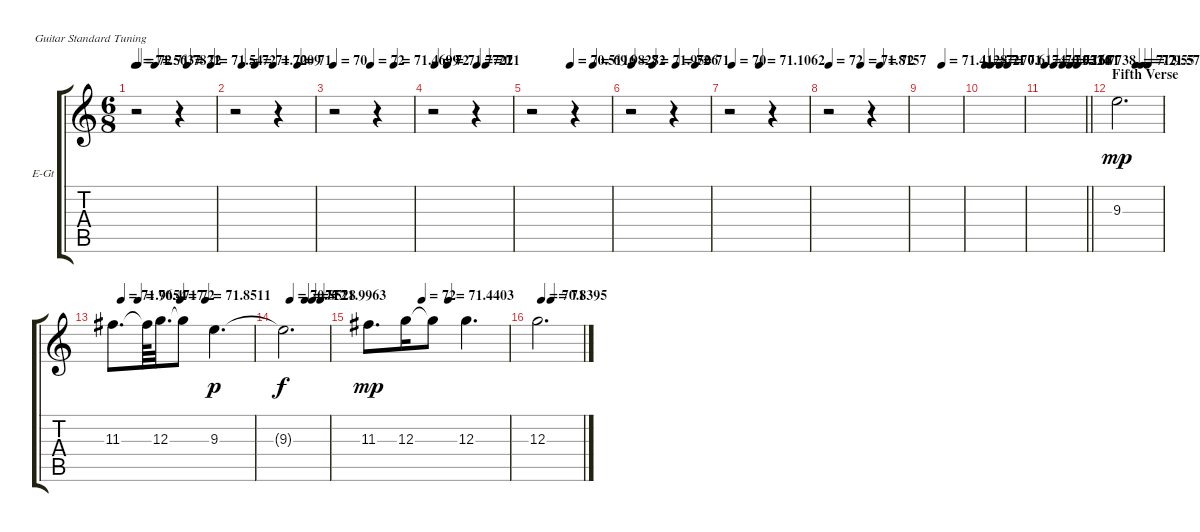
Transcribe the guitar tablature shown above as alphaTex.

\bracketExtendMode groupsimilarinstruments
\firstSystemTrackNameOrientation horizontal
\otherSystemsTrackNameOrientation horizontal
\track ("Electric hi gain 2" "E-Gt") {instrument distortionguitar}
\staff {score tabs}
\tuning (E4 B3 G3 D3 A2 E2)
\ts (6 8)
\tempo
71.5637
\tempo (72 0.03125)
\tempo (71.7821 0.24375)
\tempo (72 0.65)
\tempo (71.54 0.95)
\accidentals auto
\clef g2
\ottava regular
\simile none
\ks c
r.2{dy p} r.4 |
\tempo (72 0.09375)
\tempo (71.7009 0.2625)
\tempo (72 0.4875)
\tempo (71 0.79375)
r.2 r.4 |
\tempo 70
\tempo (72 0.46875)
\tempo (71.4699 0.7625)
r.2 r.4 |
\tempo (72 0.0375)
\tempo (71.7722 0.19375)
\tempo (70 0.5625)
\tempo (71 0.675)
r.2 r.4 |
\tempo (70.5116 0.49375)
\tempo (69.9828 0.78125)
r.2 r.4 |
\tempo (72 0.025)
\tempo (71.9506 0.2875)
\tempo (72 0.58125)
\tempo (71 0.825)
r.2 r.4 |
\tempo (70 0.04375)
\tempo (71.1062 0.3875)
r.2 r.4 |
\tempo (72 0.01875)
\tempo (71.8157 0.41875)
\tempo (72 0.6625)
r.2 r.4 |
\tempo (71.4128 0.5)
|
\tempo (72 0.06875)
\tempo (71 0.20625)
\tempo (70.6174 0.43125)
\tempo (71 0.6125)
|
\tempo (70.0324 0.0375)
\tempo (71.1681 0.25625)
\tempo (72 0.475)
\tempo (71.7738 0.65)
\tempo (70 0.825)
\barLineRight lightlight
|
\section ("" "Fifth Verse")
\tempo (71.955 0.43125)
\tempo (72 0.55625)
\tempo (71.5763 0.7)
9.3.2{d dy mp} |
\tempo (71.9654 0.06875)
\tempo (70.4717 0.1875)
\tempo (72 0.4875)
\tempo (71.8511 0.6625)
11.3.8{d} 11.3{t}.64 12.3.32{d} 12.3{t}.8 9.3.4{d dy p} |
\tempo (70.8528 0.16875)
\tempo (71 0.49375)
\tempo (72 0.65)
\tempo (71.9963 0.825)
9.3{t}.2{d dy f} |
\tempo (72 0.3875)
\tempo (71.4403 0.575)
11.3.8{d dy mp} 12.3.16 12.3{t}.8 12.3.4{d} |
\tempo (70.8395 0.1125)
\tempo (71 0.3125)
12.3.2{d}
